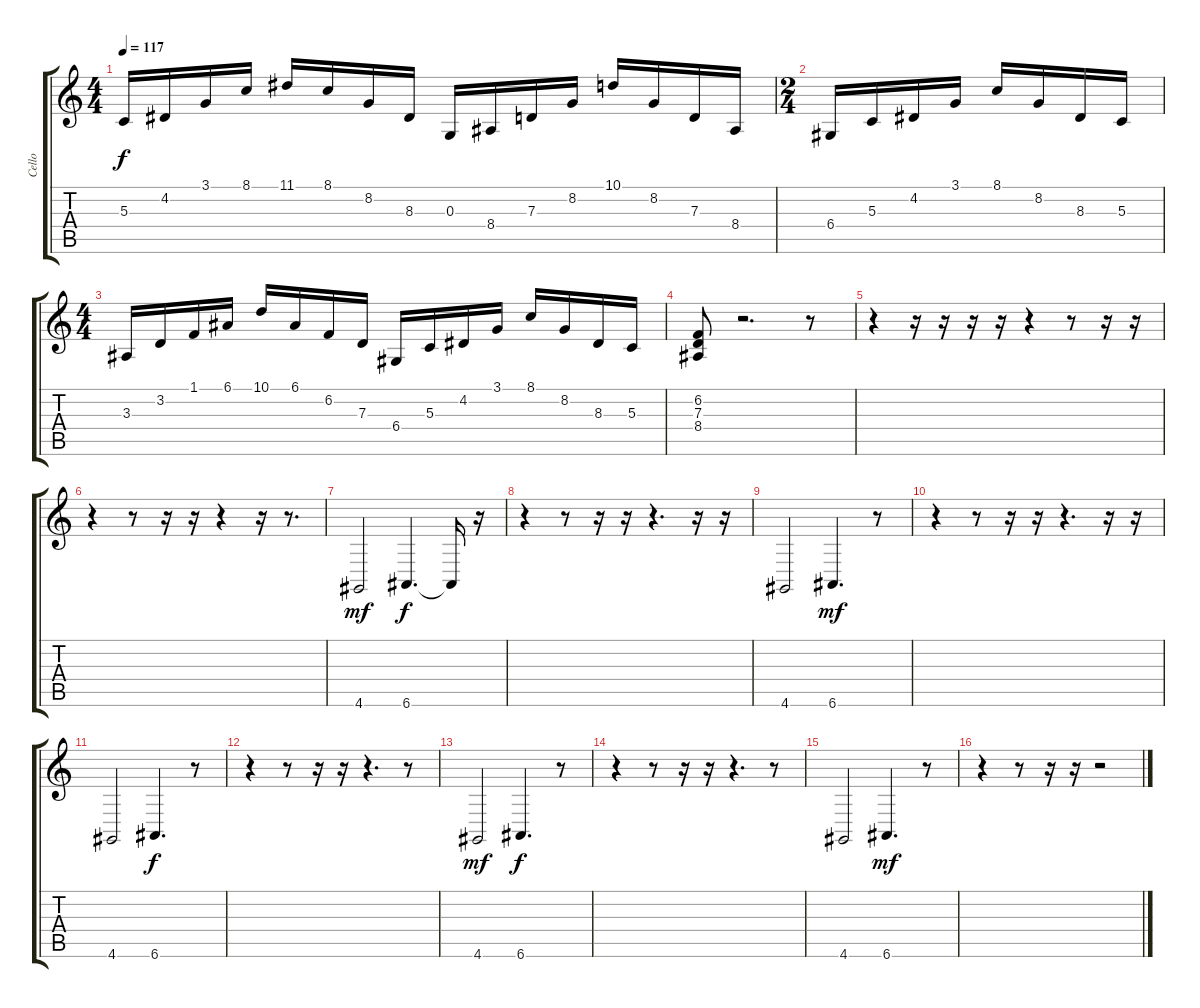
\track ("Cello" "Cello") {instrument stringensemble1}
\staff {score tabs}
\tuning (E4 B3 G3 D3 A2 E2) {hide}
\ts (4 4)
\tempo 117
\clef g2
\ks c
5.3.16{dy f volume 11 balance 1} 4.2.16{balance 3} 3.1.16{balance 8} 8.1.16{balance 10} 11.1.16{balance 15} 8.1.16{balance 13} 8.2.16{balance 8} 8.3.16{balance 4} 0.3.16{balance 1} 8.4.16{balance 3} 7.3.16{balance 5} 8.2.16{balance 10} 10.1.16{balance 15} 8.2.16{balance 10} 7.3.16{balance 6} 8.4.16{balance 4} |
\ts (2 4)
6.4.16{balance 1} 5.3.16{balance 4} 4.2.16{balance 8} 3.1.16{balance 10} 8.1.16{balance 14} 8.2.16{balance 12} 8.3.16{balance 8} 5.3.16{balance 3} |
\ts (4 4)
3.3.16{balance 1} 3.2.16{balance 4} 1.1.16{balance 8} 6.1.16{balance 10} 10.1.16{balance 14} 6.1.16{balance 10} 6.2.16{balance 8} 7.3.16{balance 4} 6.4.16{balance 1} 5.3.16{balance 4} 4.2.16{balance 8} 3.1.16{balance 10} 8.1.16{balance 14} 8.2.16{balance 12} 8.3.16{balance 8} 5.3.16{balance 4} |
(6.2 7.3 8.4).8{balance 8} r.2{d} r.8 |
r.4{volume 10} r.16 r.16 r.16 r.16 r.4 r.8 r.16 r.16 |
r.4 r.8 r.16{volume 12} r.16 r.4{volume 10} r.16 r.8{d} |
4.6.2{dy mf} 6.6.4{d dy f volume 10} 6.6{t}.16 r.16 |
r.4{volume 10} r.8 r.16{volume 11} r.16 r.4{d} r.16 r.16 |
4.6.2 6.6.4{d dy mf} r.8 |
r.4 r.8 r.16 r.16 r.4{d} r.16 r.16 |
4.6.2{volume 10} 6.6.4{d dy f} r.8 |
r.4 r.8 r.16 r.16 r.4{d} r.8 |
4.6.2{dy mf} 6.6.4{d dy f} r.8 |
r.4 r.8 r.16 r.16 r.4{d} r.8 |
4.6.2 6.6.4{d dy mf} r.8 |
r.4 r.8 r.16 r.16 r.2
